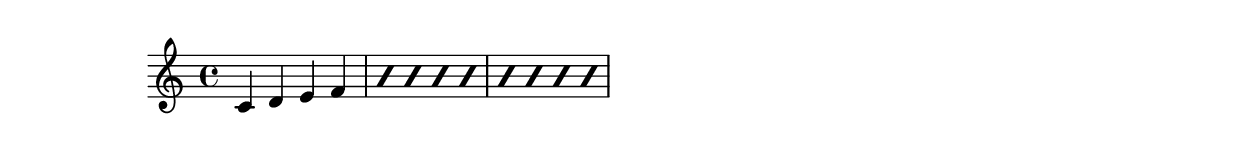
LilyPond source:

%% Do not edit this file; it is auto-generated from LSR http://lsr.dsi.unimi.it
%% This file is in the public domain.
\version "2.11.52"

\header {
  lsrtags = "rhythms, tweaks-and-overrides"

  texidoc = "
In \"simple\" lead-sheets, sometimes no actual notes are written,
instead only \"rhythmic patterns\" and chords above the measures are
notated giving the structure of a song. Such a feature is for example
useful while creating/transcribing the structure of a song and also
when sharing lead sheets with guitarists or jazz musicians. The
standard support for this using @code{\\repeat percent} is unsuitable
here since the first beat has to be an ordinary note or rest. This
example shows two solutions to this problem, by redefining ordinary
rests to be printed as slashes. (If the duration of each beat is not a
quarter note, replace the @code{r4} in the definitions with a rest of
the appropriate duration). 

"
  doctitle = "Rhythmic slashes"
} % begin verbatim
% Macro to print single slash
rs = {
  \once \override Rest #'stencil = #ly:percent-repeat-item-interface::beat-slash
  \once \override Rest #'thickness = #'0.48
  \once \override Rest #'slope = #'1.7
  r4
}

% Function to print a specified number of slashes
comp = #(define-music-function (parser location count) ( integer?)
  #{
    \override Rest #'stencil = #ly:percent-repeat-item-interface::beat-slash
    \override Rest #'thickness = #'0.48
    \override Rest #'slope = #'1.7
    \repeat unfold $count { r4 }
    \revert Rest #'stencil
  #}
)

\score{
  \relative c' {
    c d e f |
    \rs \rs \rs \rs |
    \comp #4 |
  }
}
